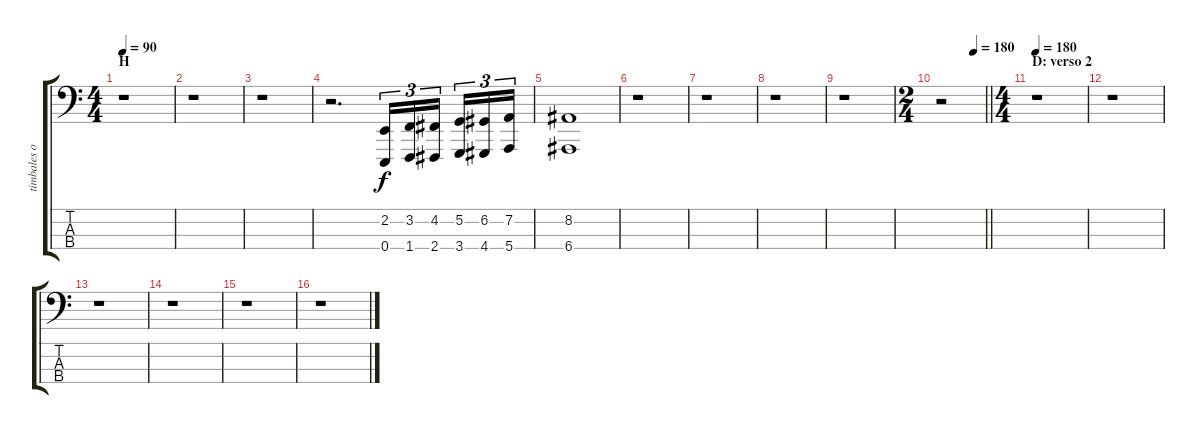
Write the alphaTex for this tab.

\track ("timbales orquestales" "timbales o") {instrument lead1square}
\staff {score tabs}
\tuning (G2 D2 A1 E1) {hide}
\ts (4 4)
\section ("" "H")
\tempo 90
\clef f4
\ks c
r.1{dy f} |
r.1 |
r.1 |
r.2{d volume 5 instrument timpani} (2.2 0.4).16{tu (3 2) volume 9} (3.2 1.4).16{tu (3 2)} (4.2 2.4).16{tu (3 2)} (5.2 3.4).16{tu (3 2)} (6.2 4.4).16{tu (3 2)} (7.2 5.4).16{tu (3 2)} |
(8.2 6.4).1 |
r.1 |
r.1 |
r.1 |
r.1 |
\ts (2 4)
\tempo (180 0.75)
\barLineRight lightlight
r.2 |
\ts (4 4)
\section ("" "D: verso 2")
\tempo 180
r.1 |
r.1 |
r.1 |
r.1 |
r.1 |
r.1
